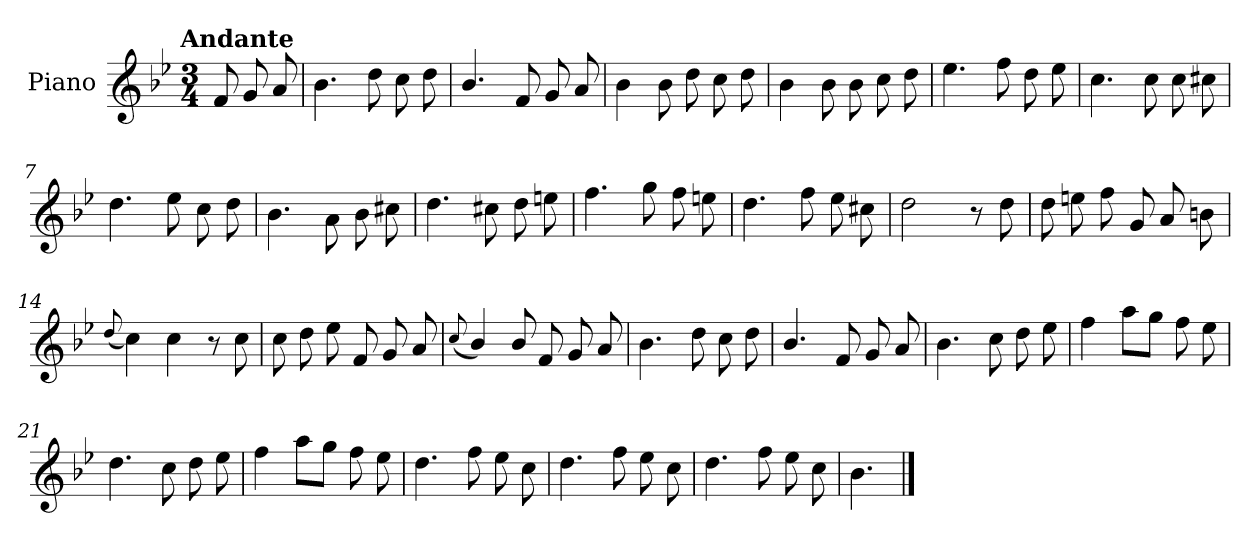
**kern
*part1
*staff1
*I"Piano
*I'Pno.
*clefG2
*k[b-e-]
!!LO:TX:omd:t=Andante
*M3/4
*MM92
=
8f/
8g/
8a/
=1
4.b-\
8dd\
8cc\
8dd\
=2
4.b-/
8f/
8g/
8a/
=3
4b-\
8b-\
8dd\
8cc\
8dd\
=4
4b-\
8b-\
8b-\
8cc\
8dd\
!!LO:LB:g=z
=5
4.ee-\
8ff\
8dd\
8ee-\
=6
4.cc\
8cc\
8cc\
8cc#X\
=7
4.dd\
8ee-\
8cc\
8dd\
=8
4.b-\
8a\
8b-\
8cc#X\
=9
4.dd\
8cc#X\
8dd\
8een\
=10
4.ff\
8gg\
8ff\
8een\
!!LO:LB:g=z
=11
4.dd\
8ff\
8ee-\
8cc#X\
=12
2dd\
8r
8dd\
=13
8dd\
8een\
8ff\
8g/
8a/
8bn\
=14
(<8qqdd/
4cc\)
4cc\
8r
8cc\
=15
8cc\
8dd\
8ee-\
8f/
8g/
8a/
=16
(<8qqcc/
4b-/)
8b-/
8f/
8g/
8a/
!!LO:LB:g=z
=17
4.b-\
8dd\
8cc\
8dd\
=18
4.b-/
8f/
8g/
8a/
=19
4.b-\
8cc\
8dd\
8ee-\
=20
4ff\
8aa\L
8gg\J
8ff\
8ee-\
=21
4.dd\
8cc\
8dd\
8ee-\
!!LO:LB:g=z
=22
4ff\
8aa\L
8gg\J
8ff\
8ee-\
=23
4.dd\
8ff\
8ee-\
8cc\
=24
4.dd\
8ff\
8ee-\
8cc\
=25
4.dd\
8ff\
8ee-\
8cc\
=26
4.b-\
==
*-
